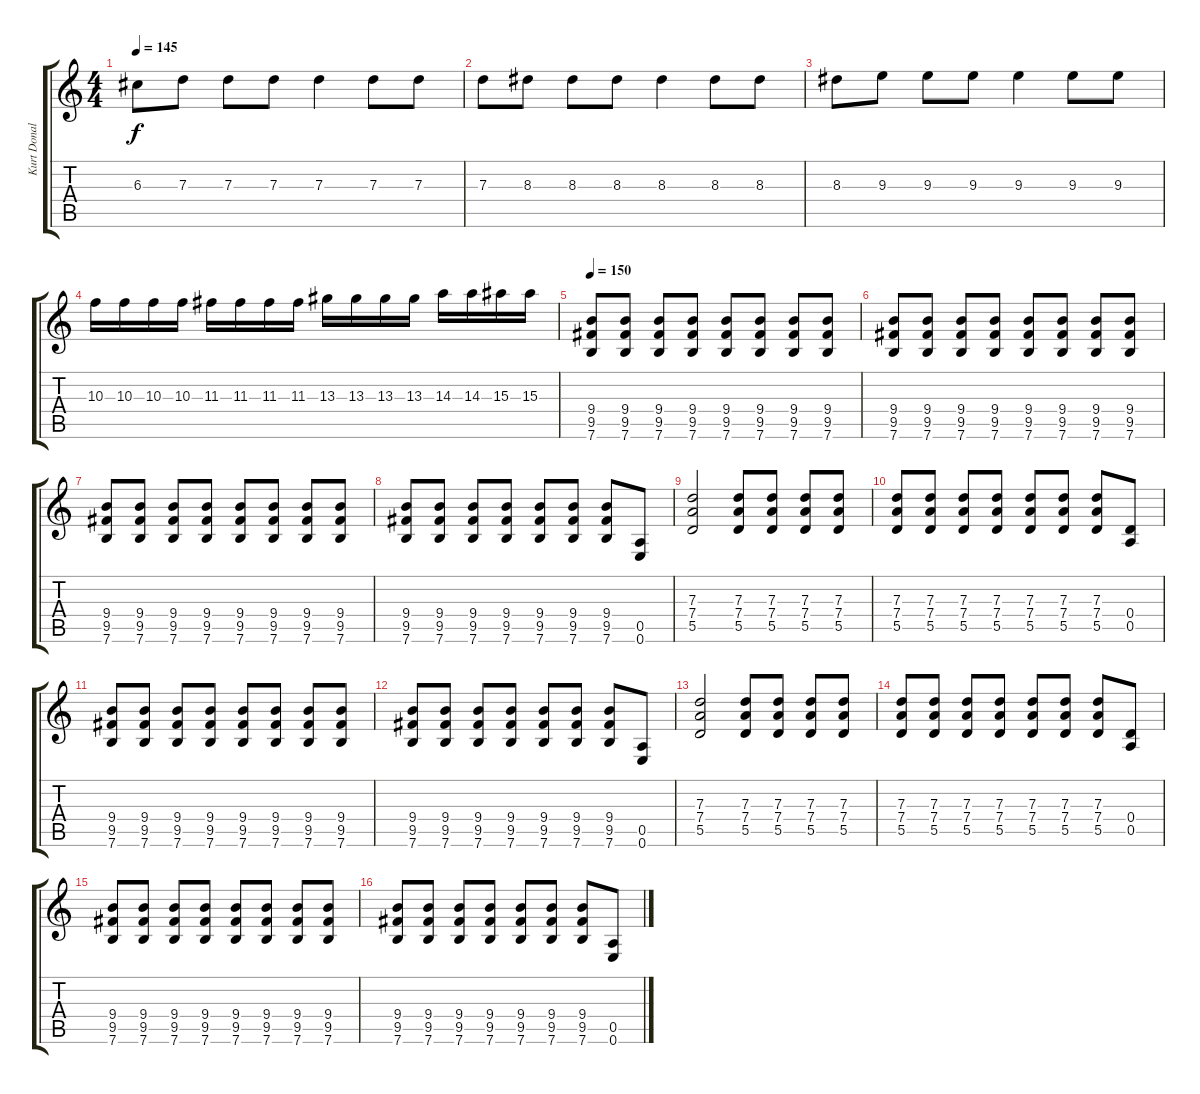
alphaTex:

\track ("Kurt Donald Cobain (Guitar)" "Kurt Donal") {instrument electricguitarclean}
\staff {score tabs}
\tuning (E4 B3 G3 D3 A2 E2) {hide}
\ts (4 4)
\tempo 145
\clef g2
\ks c
6.3.8{dy f} 7.3.8 7.3.8 7.3.8 7.3.4 7.3.8 7.3.8 |
7.3.8 8.3.8 8.3.8 8.3.8 8.3.4 8.3.8 8.3.8 |
8.3.8 9.3.8 9.3.8 9.3.8 9.3.4 9.3.8 9.3.8 |
10.3.16 10.3.16 10.3.16 10.3.16 11.3.16 11.3.16 11.3.16 11.3.16 13.3.16 13.3.16 13.3.16 13.3.16 14.3.16 14.3.16 15.3.16 15.3.16 |
\tempo 150
(9.4 9.5 7.6).8{instrument electricguitarclean} (9.4 9.5 7.6).8 (9.4 9.5 7.6).8 (9.4 9.5 7.6).8 (9.4 9.5 7.6).8 (9.4 9.5 7.6).8 (9.4 9.5 7.6).8 (9.4 9.5 7.6).8 |
(9.4 9.5 7.6).8 (9.4 9.5 7.6).8 (9.4 9.5 7.6).8 (9.4 9.5 7.6).8 (9.4 9.5 7.6).8 (9.4 9.5 7.6).8 (9.4 9.5 7.6).8 (9.4 9.5 7.6).8 |
(9.4 9.5 7.6).8 (9.4 9.5 7.6).8 (9.4 9.5 7.6).8 (9.4 9.5 7.6).8 (9.4 9.5 7.6).8 (9.4 9.5 7.6).8 (9.4 9.5 7.6).8 (9.4 9.5 7.6).8 |
(9.4 9.5 7.6).8 (9.4 9.5 7.6).8 (9.4 9.5 7.6).8 (9.4 9.5 7.6).8 (9.4 9.5 7.6).8{instrument distortionguitar} (9.4 9.5 7.6).8 (9.4 9.5 7.6).8 (0.5 0.6).8 |
(7.3 7.4 5.5).2 (7.3 7.4 5.5).8 (7.3 7.4 5.5).8 (7.3 7.4 5.5).8 (7.3 7.4 5.5).8 |
(7.3 7.4 5.5).8 (7.3 7.4 5.5).8 (7.3 7.4 5.5).8 (7.3 7.4 5.5).8 (7.3 7.4 5.5).8 (7.3 7.4 5.5).8 (7.3 7.4 5.5).8 (0.4 0.5).8 |
(9.4 9.5 7.6).8{instrument electricguitarclean} (9.4 9.5 7.6).8 (9.4 9.5 7.6).8 (9.4 9.5 7.6).8 (9.4 9.5 7.6).8 (9.4 9.5 7.6).8 (9.4 9.5 7.6).8 (9.4 9.5 7.6).8 |
(9.4 9.5 7.6).8 (9.4 9.5 7.6).8 (9.4 9.5 7.6).8 (9.4 9.5 7.6).8 (9.4 9.5 7.6).8 (9.4 9.5 7.6).8 (9.4 9.5 7.6).8 (0.5 0.6).8 |
(7.3 7.4 5.5).2{instrument distortionguitar} (7.3 7.4 5.5).8 (7.3 7.4 5.5).8 (7.3 7.4 5.5).8 (7.3 7.4 5.5).8 |
(7.3 7.4 5.5).8 (7.3 7.4 5.5).8 (7.3 7.4 5.5).8 (7.3 7.4 5.5).8 (7.3 7.4 5.5).8 (7.3 7.4 5.5).8 (7.3 7.4 5.5).8 (0.4 0.5).8 |
(9.4 9.5 7.6).8{instrument electricguitarclean} (9.4 9.5 7.6).8 (9.4 9.5 7.6).8 (9.4 9.5 7.6).8 (9.4 9.5 7.6).8 (9.4 9.5 7.6).8 (9.4 9.5 7.6).8 (9.4 9.5 7.6).8 |
(9.4 9.5 7.6).8 (9.4 9.5 7.6).8 (9.4 9.5 7.6).8 (9.4 9.5 7.6).8 (9.4 9.5 7.6).8 (9.4 9.5 7.6).8 (9.4 9.5 7.6).8 (0.5 0.6).8
